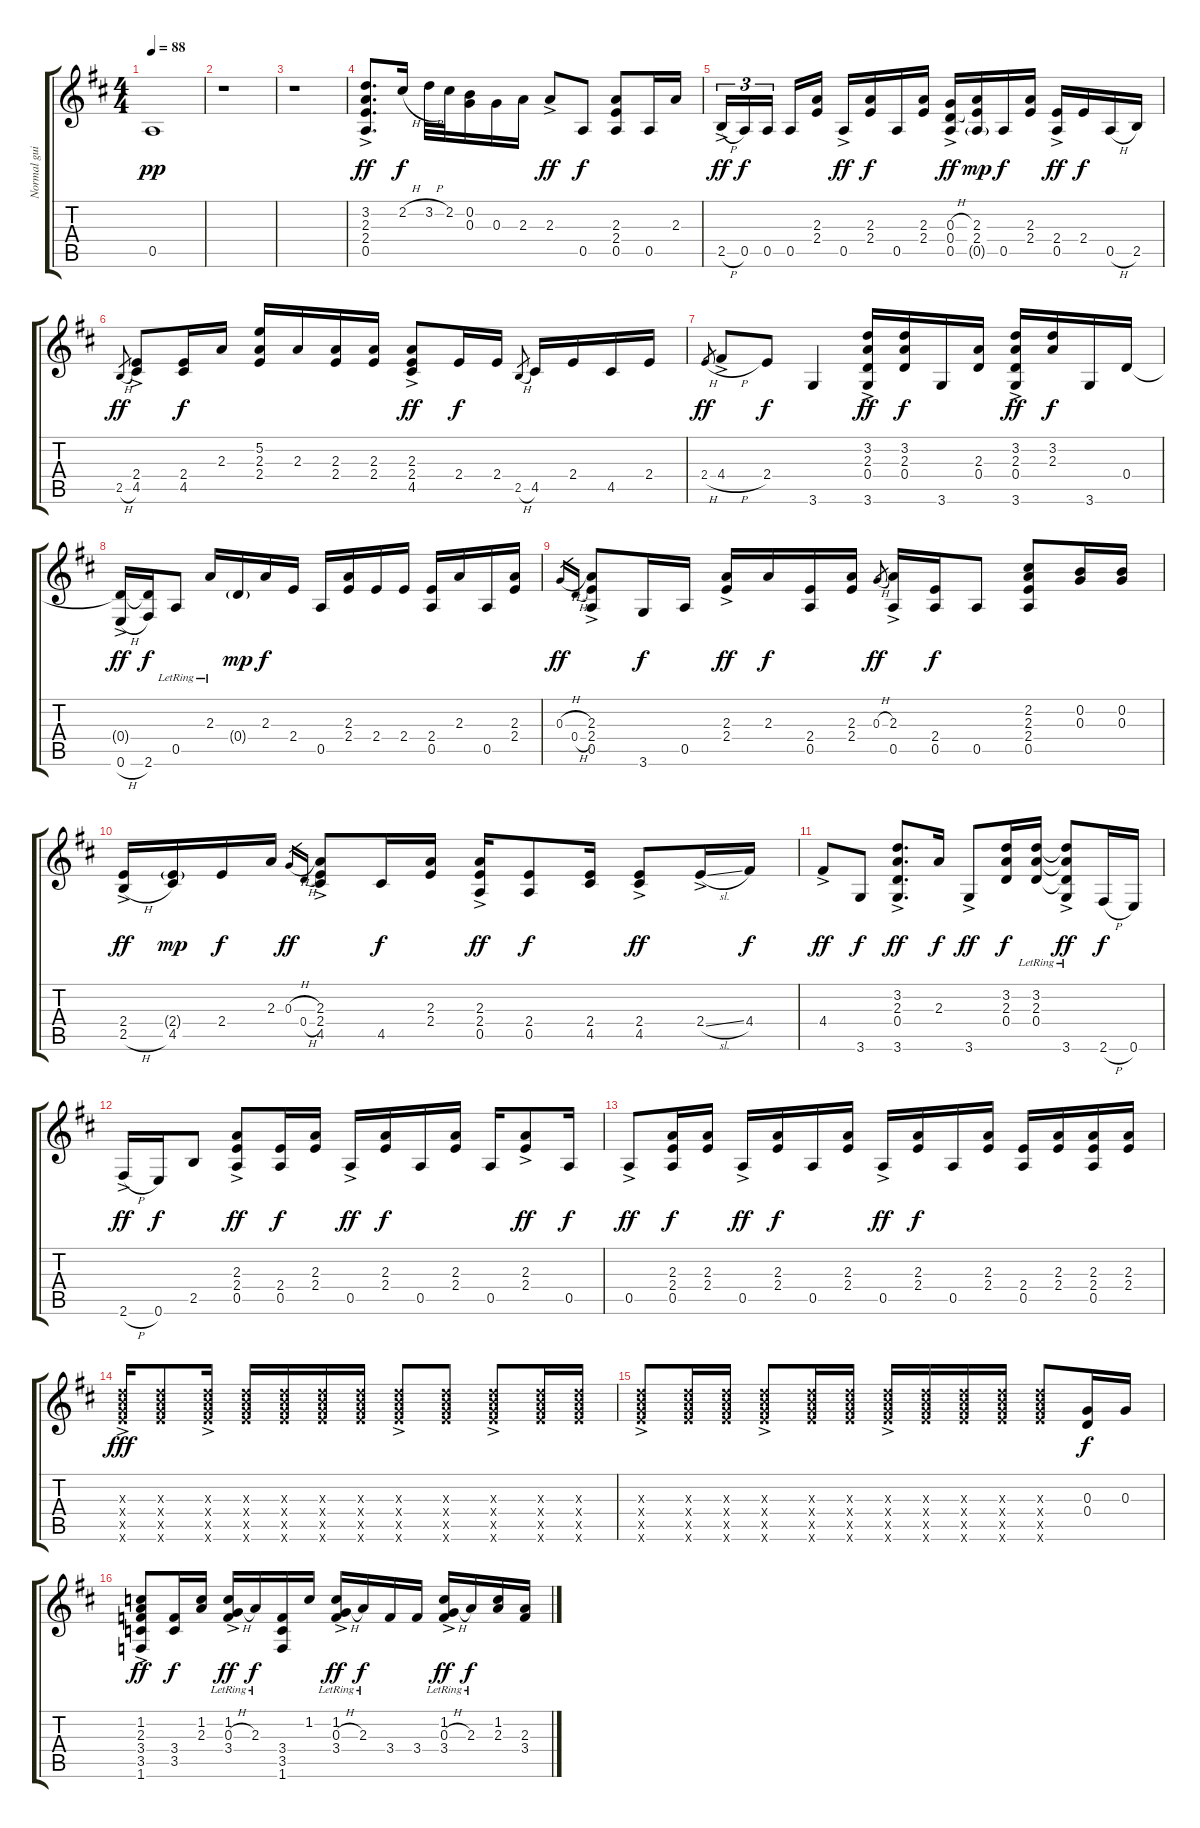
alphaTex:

\track ("Normal guitar (Jimi Hendrix)" "Normal gui") {instrument overdrivenguitar}
\staff {score tabs}
\tuning (E4 B3 G3 D3 A2 E2) {hide}
\ts (4 4)
\tempo 88
\clef g2
\ks d
0.5.1{dy pp instrument overdrivenguitar} |
r.1 |
r.1 |
(3.2{ac} 2.3{ac} 2.4{ac} 0.5{ac}).8{d dy ff} 2.2{h}.16{dy f} 3.2{h}.32 2.2.32 (0.2 0.3).16 0.3.16 2.3.16 2.3{ac}.8{dy ff} 0.5.8{dy f} (2.3 2.4 0.5).8 0.5.16 2.3.16 |
2.5{h ac}.16{tu (3 2) dy ff} 0.5.16{tu (3 2) dy f} 0.5.16{tu (3 2) beam splitsecondary} 0.5.16 (2.3 2.4).16 0.5{ac}.16{dy ff} (2.3 2.4).16{dy f} 0.5.16 (2.3 2.4).16 (0.3{h ac} 0.4{h ac} 0.5{ac}).16{dy ff} (2.3 2.4 0.5{g}).16{dy mp} 0.5.16{dy f} (2.3 2.4).16 (2.4{ac} 0.5{ac}).16{dy ff} 2.4.16{dy f} 0.5{h}.16 2.5.16 |
2.5{h}.8{gr dy ff} (2.4{ac} 4.5{ac}).8 (2.4 4.5).16{dy f} 2.3.16 (5.2 2.3 2.4).16 2.3.16 (2.3 2.4).16 (2.3 2.4).16 (2.3{ac} 2.4{ac} 4.5{ac}).8{dy ff} 2.4.16{dy f} 2.4.16 2.5{h}.8{gr} 4.5.16 2.4.16 4.5.16 2.4.16 |
2.4{h}.8{gr dy ff} 4.4{h ac}.8 2.4.8{dy f} 3.6.4 (3.2{ac} 2.3{ac} 0.4{ac} 3.6{ac}).16{dy ff} (3.2 2.3 0.4).16{dy f} 3.6.16 (2.3 0.4).16 (3.2{ac} 2.3{ac} 0.4{ac} 3.6{ac}).16{dy ff} (3.2 2.3).16{dy f} 3.6.16 0.4.16 |
(0.4{t} 0.6{h ac}).16{dy ff} (0.4{t} 2.6).16{dy f} 0.5{lr}.8 2.3{lr}.16 0.4{g}.16{dy mp} 2.3.16{dy f} 2.4.16 0.5.16 (2.3 2.4).16 2.4.16 2.4.16 (2.4 0.5).16 2.3.16 0.5.16 (2.3 2.4).16 |
0.3{h}.16{gr dy ff} 0.4{h}.16{gr} (2.3{ac} 2.4{ac} 0.5{ac}).8 3.6.16{dy f} 0.5.16 (2.3{ac} 2.4{ac}).16{dy ff} 2.3.16{dy f} (2.4 0.5).16 (2.3 2.4).16 0.3{h}.8{gr dy ff} (2.3{ac} 0.5{ac}).16 (2.4 0.5).16{dy f} 0.5.8 (2.2 2.3 2.4 0.5).8 (0.2 0.3).16 (0.2 0.3).16 |
(2.4{ac} 2.5{h ac}).16{dy ff} (2.4{g} 4.5).16{dy mp} 2.4.16{dy f} 2.3.16 0.3{h}.16{gr dy ff} 0.4{h}.16{gr} (2.3{ac} 2.4{ac} 4.5{ac}).8 4.5.16{dy f} (2.3 2.4).16 (2.3{ac} 2.4{ac} 0.5{ac}).16{dy ff} (2.4 0.5).8{dy f} (2.4 4.5).16 (2.4{ac} 4.5{ac}).8{dy ff} 2.4{sl ac}.16 4.4.16{dy f} |
4.4{ac}.8{dy ff} 3.6.8{dy f} (3.2{ac} 2.3{ac} 0.4{ac} 3.6{ac}).8{d dy ff} 2.3.16{dy f} 3.6{ac}.8{dy ff} (3.2 2.3 0.4).16{dy f} (3.2{lr} 2.3{lr} 0.4{lr}).16 (3.2{t} 2.3{t} 0.4{t} 3.6{ac lr}).8{dy ff} 2.6{h}.16{dy f} 0.6.16 |
2.6{h ac}.16{dy ff} 0.6.16{dy f} 2.5.8 (2.3{ac} 2.4{ac} 0.5{ac}).8{dy ff} (2.4 0.5).16{dy f} (2.3 2.4).16 0.5{ac}.16{dy ff} (2.3 2.4).16{dy f} 0.5.16 (2.3 2.4).16 0.5.16 (2.3{ac} 2.4{ac}).8{dy ff} 0.5.16{dy f} |
0.5{ac}.8{dy ff} (2.3 2.4 0.5).16{dy f} (2.3 2.4).16 0.5{ac}.16{dy ff} (2.3 2.4).16{dy f} 0.5.16 (2.3 2.4).16 0.5{ac}.16{dy ff} (2.3 2.4).16{dy f} 0.5.16 (2.3 2.4).16 (2.4 0.5).16 (2.3 2.4).16 (2.3 2.4 0.5).16 (2.3 2.4).16 |
(7.3{ac x} 9.4{ac x} 10.5{ac x} 12.6{ac x}).16{dy fff} (7.3{x} 9.4{x} 10.5{x} 12.6{x}).8 (7.3{ac x} 9.4{ac x} 10.5{ac x} 12.6{ac x}).16 (7.3{x} 9.4{x} 10.5{x} 12.6{x}).16 (7.3{x} 9.4{x} 10.5{x} 12.6{x}).16 (7.3{x} 9.4{x} 10.5{x} 12.6{x}).16 (7.3{x} 9.4{x} 10.5{x} 12.6{x}).16 (7.3{ac x} 9.4{ac x} 10.5{ac x} 12.6{ac x}).8 (7.3{x} 9.4{x} 10.5{x} 12.6{x}).8 (7.3{ac x} 9.4{ac x} 10.5{ac x} 12.6{ac x}).8 (7.3{x} 9.4{x} 10.5{x} 12.6{x}).16 (7.3{x} 9.4{x} 10.5{x} 12.6{x}).16 |
(7.3{ac x} 9.4{ac x} 10.5{ac x} 12.6{ac x}).8 (7.3{x} 9.4{x} 10.5{x} 12.6{x}).16 (7.3{x} 9.4{x} 10.5{x} 12.6{x}).16 (7.3{ac x} 9.4{ac x} 10.5{ac x} 12.6{ac x}).8 (7.3{x} 9.4{x} 10.5{x} 12.6{x}).16 (7.3{x} 9.4{x} 10.5{x} 12.6{x}).16 (7.3{ac x} 9.4{ac x} 10.5{ac x} 12.6{ac x}).16 (7.3{x} 9.4{x} 10.5{x} 12.6{x}).16 (7.3{x} 9.4{x} 10.5{x} 12.6{x}).16 (7.3{x} 9.4{x} 10.5{x} 12.6{x}).16 (7.3{x} 9.4{x} 10.5{x} 12.6{x}).8 (0.3 0.4).16{dy f} 0.3.16 |
(1.2{ac} 2.3{ac} 3.4{ac} 3.5{ac} 1.6{ac}).8{dy ff} (3.4 3.5).16{dy f} (1.2 2.3).16 (1.2{ac lr} 0.3{h ac lr} 3.4{ac lr}).16{dy ff} 2.3{lr}.16{dy f} (3.4 3.5 1.6).16 1.2.16 (1.2{ac lr} 0.3{h ac lr} 3.4{ac lr}).16{dy ff} 2.3{lr}.16{dy f} 3.4.16 3.4.16 (1.2{ac lr} 0.3{h ac lr} 3.4{ac lr}).16{dy ff} 2.3{lr}.16{dy f} (1.2 2.3).16 (2.3 3.4).16
